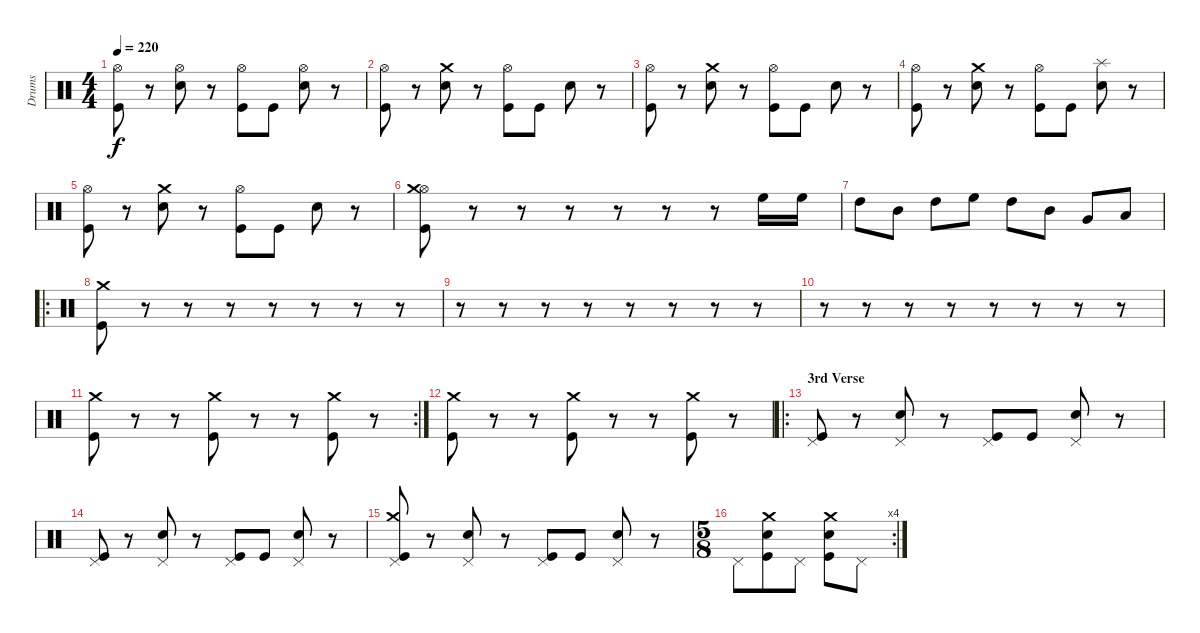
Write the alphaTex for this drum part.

\track ("Drums" "Drums") {instrument percussion}
\staff {score}
\articulation defaults
\ts (4 4)
\tempo 220
\clef neutral
\ks c
("Hi-Hat (open)" "Kick (hit)").8{dy f} r.8 ("Hi-Hat (open)" "Electric Snare (hit)").8 r.8 ("Hi-Hat (open)" "Kick (hit)").8 "Kick (hit)".8 ("Hi-Hat (open)" "Electric Snare (hit)").8 r.8 |
("Hi-Hat (open)" "Kick (hit)").8 r.8 ("Crash medium (hit)" "Electric Snare (hit)").8 r.8 ("Hi-Hat (open)" "Kick (hit)").8 "Kick (hit)".8 "Electric Snare (hit)".8 r.8 |
("Hi-Hat (open)" "Kick (hit)").8 r.8 ("Crash medium (hit)" "Electric Snare (hit)").8 r.8 ("Hi-Hat (open)" "Kick (hit)").8 "Kick (hit)".8 "Electric Snare (hit)".8 r.8 |
("Hi-Hat (open)" "Kick (hit)").8 r.8 ("Crash medium (hit)" "Electric Snare (hit)").8 r.8 ("Hi-Hat (open)" "Kick (hit)").8 "Kick (hit)".8 ("Splash (hit)" "Electric Snare (hit)").8 r.8 |
("Hi-Hat (open)" "Kick (hit)").8 r.8 ("Crash medium (hit)" "Electric Snare (hit)").8 r.8 ("Hi-Hat (open)" "Kick (hit)").8 "Kick (hit)".8 "Electric Snare (hit)".8 r.8 |
("Hi-Hat (open)" "Crash medium (hit)" "Kick (hit)").8 r.8 r.8 r.8 r.8 r.8 r.8 "High Floor Tom (hit)".16 "High Floor Tom (hit)".16 |
"High Tom (hit)".8 "Mid Tom (hit)".8 "High Tom (hit)".8 "High Floor Tom (hit)".8 "High Tom (hit)".8 "Mid Tom (hit)".8 "Very Low Tom (hit)".8 "Low Floor Tom (hit)".8 |
\ro
("Crash medium (hit)" "Kick (hit)").8 r.8 r.8 r.8 r.8 r.8 r.8 r.8 |
r.8 r.8 r.8 r.8 r.8 r.8 r.8 r.8 |
r.8 r.8 r.8 r.8 r.8 r.8 r.8 r.8 |
\rc 2
("Crash medium (hit)" "Kick (hit)").8 r.8 r.8 ("Crash medium (hit)" "Kick (hit)").8 r.8 r.8 ("Crash medium (hit)" "Kick (hit)").8 r.8 |
("Crash medium (hit)" "Kick (hit)").8 r.8 r.8 ("Crash medium (hit)" "Kick (hit)").8 r.8 r.8 ("Crash medium (hit)" "Kick (hit)").8 r.8 |
\ro
\section ("" "3rd Verse")
("Pedal Hi-Hat (hit)" "Kick (hit)").8 r.8 ("Pedal Hi-Hat (hit)" "Electric Snare (hit)").8 r.8 ("Pedal Hi-Hat (hit)" "Kick (hit)").8 "Kick (hit)".8 ("Pedal Hi-Hat (hit)" "Electric Snare (hit)").8 r.8 |
("Pedal Hi-Hat (hit)" "Kick (hit)").8 r.8 ("Pedal Hi-Hat (hit)" "Electric Snare (hit)").8 r.8 ("Pedal Hi-Hat (hit)" "Kick (hit)").8 "Kick (hit)".8 ("Pedal Hi-Hat (hit)" "Electric Snare (hit)").8 r.8 |
("Pedal Hi-Hat (hit)" "Kick (hit)" "Crash medium (hit)").8 r.8 ("Pedal Hi-Hat (hit)" "Electric Snare (hit)").8 r.8 ("Pedal Hi-Hat (hit)" "Kick (hit)").8 "Kick (hit)".8 ("Pedal Hi-Hat (hit)" "Electric Snare (hit)").8 r.8 |
\rc 4
\ts (5 8)
"Pedal Hi-Hat (hit)".8 ("Crash medium (hit)" "Kick (hit)" "Electric Snare (hit)").8 "Pedal Hi-Hat (hit)".8 ("Crash medium (hit)" "Kick (hit)" "Electric Snare (hit)").8 "Pedal Hi-Hat (hit)".8
